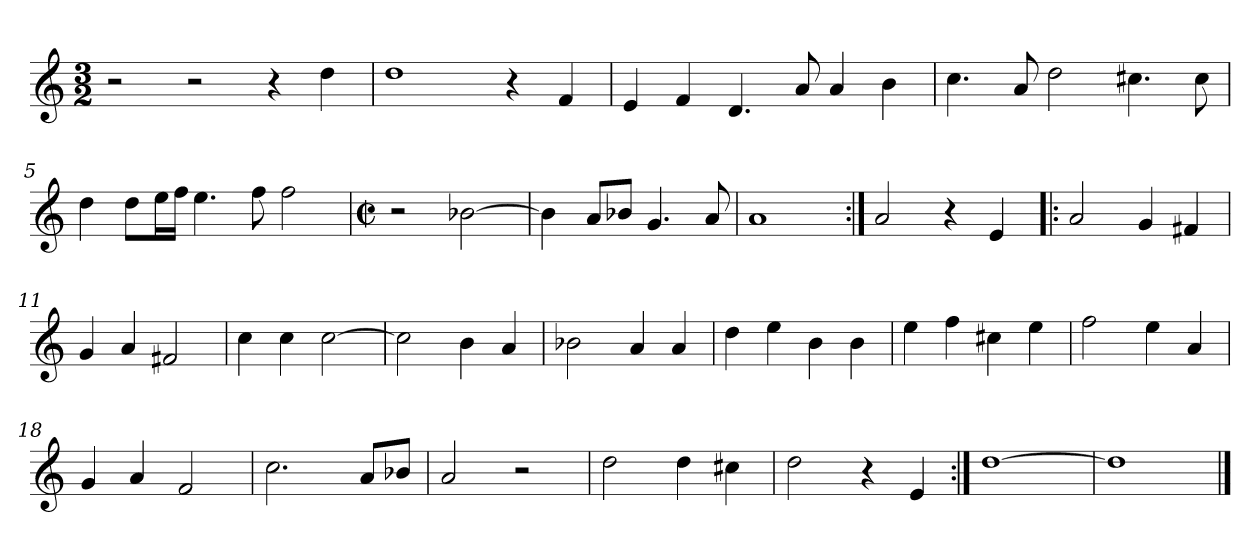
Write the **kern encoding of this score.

**kern
*part1
*staff1
*clefG2
*k[]
*M3/2
=1
2r
2r
4r
4dd\
=2
1dd
4r
4f/
=3
4e/
4f/
4.d/
8a/
4a/
4b\
=4
4.cc\
8a/
2dd\
4.cc#X\
8cc#\
=5
4dd\
8dd\L
16ee\L
16ff\JJ
4.ee\
8ff\
2ff\
=6
*M2/2
*met(c|)
2r
[2b-X\
!!LO:LB:g=z
=7
4b-\]
8a/L
8b-X/J
4.g/
8a/
=8
1a
=9:|!
2a/
4r
4e/
=10!|:
2a/
4g/
4f#X/
=11
4g/
4a/
2f#X/
=12
4cc\
4cc\
[2cc\
=13
2cc\]
4b\
4a/
=14
2b-X\
4a/
4a/
=15
4dd\
4ee\
4b\
4b\
!!LO:LB:g=z
=16
4ee\
4ff\
4cc#X\
4ee\
=17
2ff\
4ee\
4a/
=18
4g/
4a/
2f/
=19
2.cc\
8a/L
8b-X/J
=20
2a/
2r
=21
2dd\
4dd\
4cc#X\
=22
2dd\
4r
4e/
=23:|!
[1dd
=24
1dd]
==
*-
